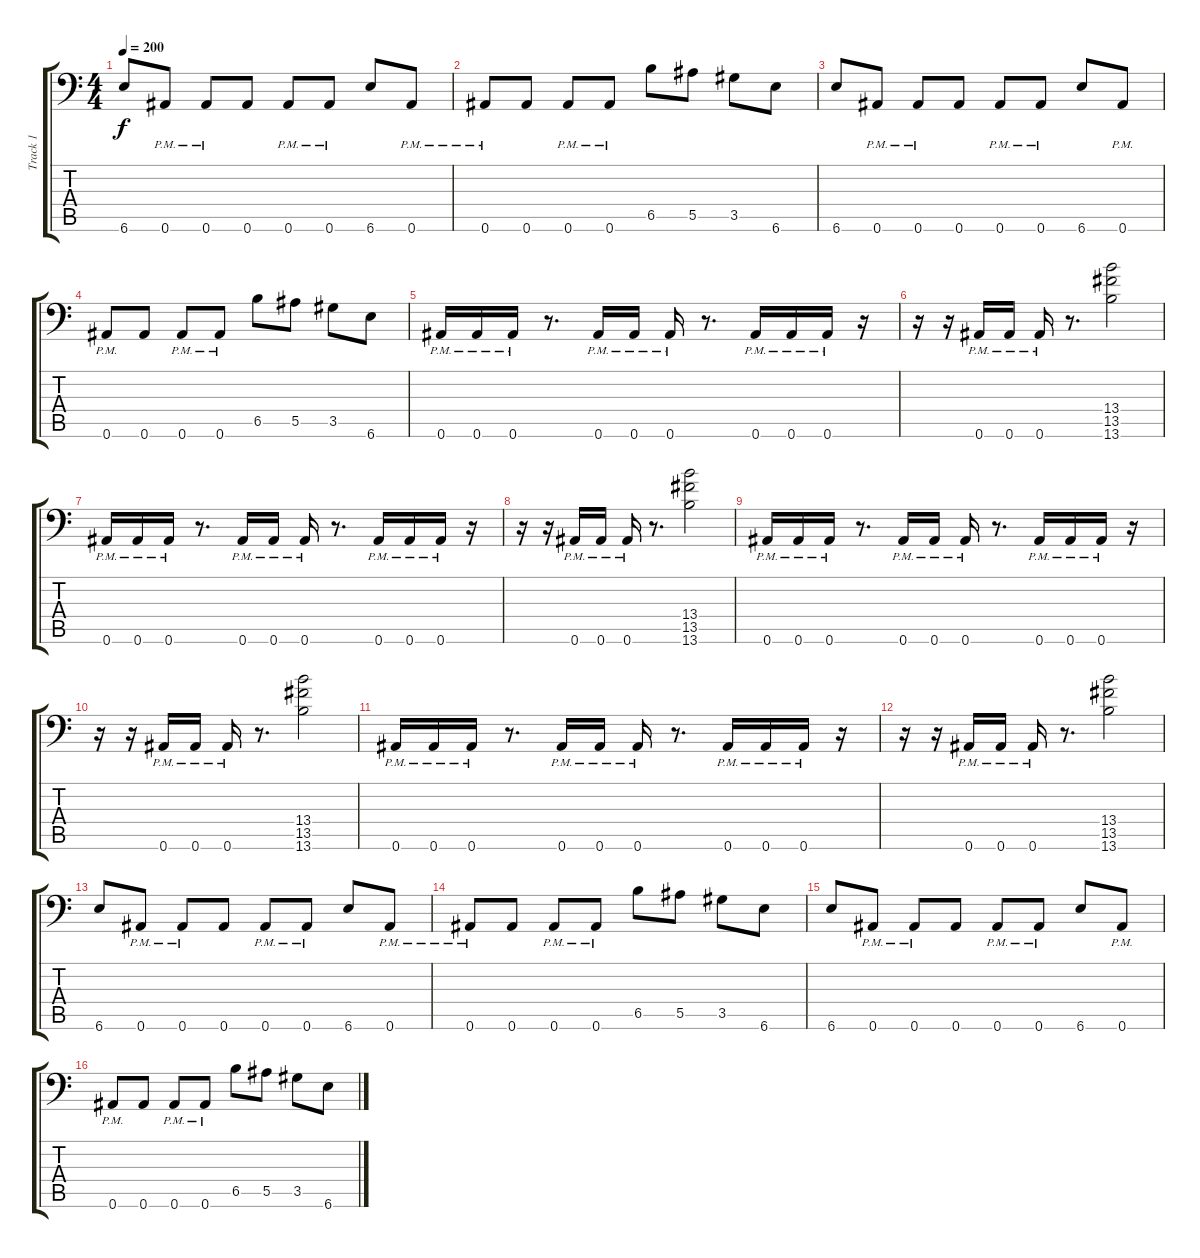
\track ("Track 1" "Track 1") {instrument distortionguitar}
\staff {score tabs}
\tuning (C5 G3 D3 Bb2 F2 Bb1) {hide}
\ts (4 4)
\tempo 200
\clef f4
\ks c
6.6.8{dy f} 0.6{pm}.8 0.6{pm}.8 0.6.8 0.6{pm}.8 0.6{pm}.8 6.6.8 0.6{pm}.8 |
0.6{pm}.8 0.6.8 0.6{pm}.8 0.6{pm}.8 6.5.8 5.5.8 3.5.8 6.6.8 |
6.6.8 0.6{pm}.8 0.6{pm}.8 0.6.8 0.6{pm}.8 0.6{pm}.8 6.6.8 0.6{pm}.8 |
0.6{pm}.8 0.6.8 0.6{pm}.8 0.6{pm}.8 6.5.8 5.5.8 3.5.8 6.6.8 |
0.6{pm}.16 0.6{pm}.16 0.6{pm}.16 r.8{d} 0.6{pm}.16 0.6{pm}.16 0.6{pm}.16 r.8{d} 0.6{pm}.16 0.6{pm}.16 0.6{pm}.16 r.16 |
r.16 r.16 0.6{pm}.16 0.6{pm}.16 0.6{pm}.16 r.8{d} (13.4 13.5 13.6).2 |
0.6{pm}.16 0.6{pm}.16 0.6{pm}.16 r.8{d} 0.6{pm}.16 0.6{pm}.16 0.6{pm}.16 r.8{d} 0.6{pm}.16 0.6{pm}.16 0.6{pm}.16 r.16 |
r.16 r.16 0.6{pm}.16 0.6{pm}.16 0.6{pm}.16 r.8{d} (13.4 13.5 13.6).2 |
0.6{pm}.16 0.6{pm}.16 0.6{pm}.16 r.8{d} 0.6{pm}.16 0.6{pm}.16 0.6{pm}.16 r.8{d} 0.6{pm}.16 0.6{pm}.16 0.6{pm}.16 r.16 |
r.16 r.16 0.6{pm}.16 0.6{pm}.16 0.6{pm}.16 r.8{d} (13.4 13.5 13.6).2 |
0.6{pm}.16 0.6{pm}.16 0.6{pm}.16 r.8{d} 0.6{pm}.16 0.6{pm}.16 0.6{pm}.16 r.8{d} 0.6{pm}.16 0.6{pm}.16 0.6{pm}.16 r.16 |
r.16 r.16 0.6{pm}.16 0.6{pm}.16 0.6{pm}.16 r.8{d} (13.4 13.5 13.6).2 |
6.6.8 0.6{pm}.8 0.6{pm}.8 0.6.8 0.6{pm}.8 0.6{pm}.8 6.6.8 0.6{pm}.8 |
0.6{pm}.8 0.6.8 0.6{pm}.8 0.6{pm}.8 6.5.8 5.5.8 3.5.8 6.6.8 |
6.6.8 0.6{pm}.8 0.6{pm}.8 0.6.8 0.6{pm}.8 0.6{pm}.8 6.6.8 0.6{pm}.8 |
0.6{pm}.8 0.6.8 0.6{pm}.8 0.6{pm}.8 6.5.8 5.5.8 3.5.8 6.6.8
